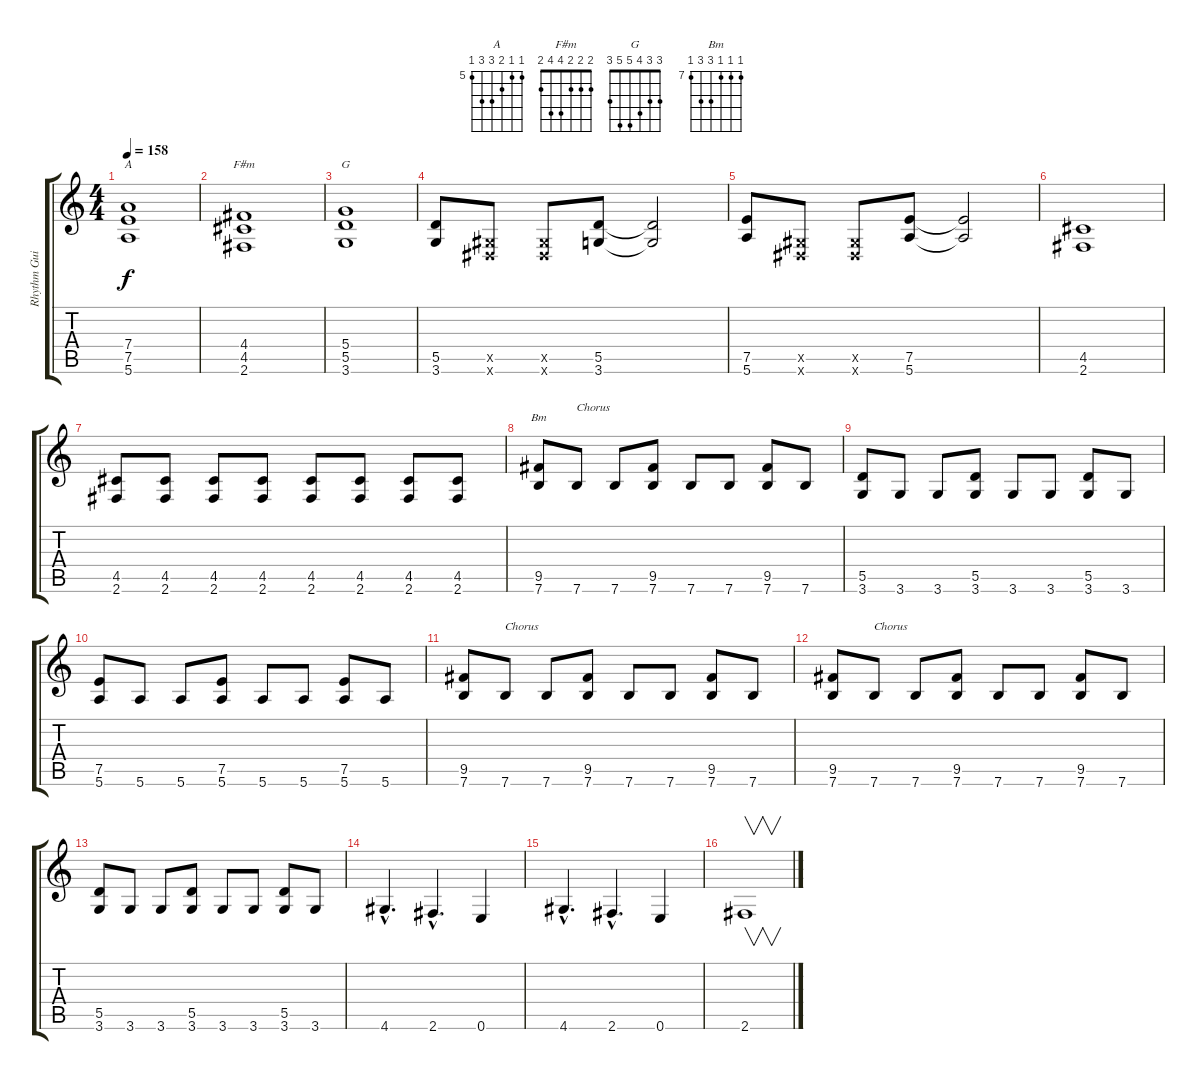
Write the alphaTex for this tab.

\track ("Rhythm Guitar" "Rhythm Gui") {instrument overdrivenguitar}
\staff {score tabs}
\tuning (E4 B3 G3 D3 A2 E2) {hide}
\chord ("A" 5 5 6 7 7 5) {firstfret 5}
\chord ("F#m" 2 2 2 4 4 2)
\chord ("G" 3 3 4 5 5 3)
\chord ("Bm" 7 7 7 9 9 7) {firstfret 7}
\ts (4 4)
\tempo 158
\clef g2
\ks c
(7.4 7.5 5.6).1{ch "A" dy f} |
(4.4 4.5 2.6).1{ch "F#m"} |
(5.4 5.5 3.6).1{ch "G"} |
(5.5 3.6).8 (-1.5{x} -1.6{x}).8 (-1.5{x} -1.6{x}).8 (5.5 3.6).8 (5.5{t} 3.6{t}).2 |
(7.5 5.6).8 (-1.5{x} -1.6{x}).8 (-1.5{x} -1.6{x}).8 (7.5 5.6).8 (7.5{t} 5.6{t}).2 |
(4.5 2.6).1 |
(4.5 2.6).8 (4.5 2.6).8 (4.5 2.6).8 (4.5 2.6).8 (4.5 2.6).8 (4.5 2.6).8 (4.5 2.6).8 (4.5 2.6).8 |
(9.5 7.6).8{ch "Bm"} 7.6.8{txt "Chorus"} 7.6.8 (9.5 7.6).8 7.6.8 7.6.8 (9.5 7.6).8 7.6.8 |
(5.5 3.6).8 3.6.8 3.6.8 (5.5 3.6).8 3.6.8 3.6.8 (5.5 3.6).8 3.6.8 |
(7.5 5.6).8 5.6.8 5.6.8 (7.5 5.6).8 5.6.8 5.6.8 (7.5 5.6).8 5.6.8 |
(9.5 7.6).8 7.6.8{txt "Chorus"} 7.6.8 (9.5 7.6).8 7.6.8 7.6.8 (9.5 7.6).8 7.6.8 |
(9.5 7.6).8 7.6.8{txt "Chorus"} 7.6.8 (9.5 7.6).8 7.6.8 7.6.8 (9.5 7.6).8 7.6.8 |
(5.5 3.6).8 3.6.8 3.6.8 (5.5 3.6).8 3.6.8 3.6.8 (5.5 3.6).8 3.6.8 |
4.6{hac}.4{d} 2.6{hac}.4{d} 0.6.4 |
4.6{hac}.4{d} 2.6{hac}.4{d} 0.6.4 |
2.6.1{v}
